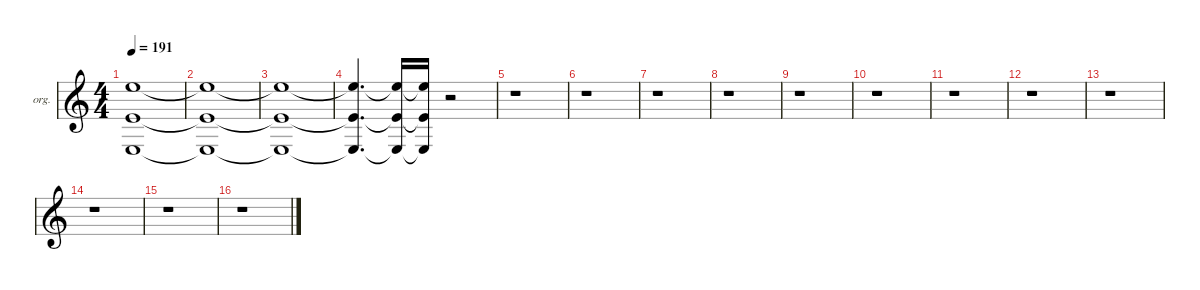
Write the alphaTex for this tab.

\defaultSystemsLayout 4
\hideDynamics
\bracketExtendMode nobrackets
\firstSystemTrackNameOrientation horizontal
\otherSystemsTrackNameOrientation horizontal
\track ("Organs" "org.") {instrument rockorgan}
\staff {score}
\tuning (E4 B3 G3 D3 A2 E2 B1)
\ts (4 4)
\tempo 191
\clef g2
\ks c
(12.1{t} 14.4{t} 12.6{t}).1{dy f beam Up} |
(12.1{t} 14.4{t} 12.6{t}).1{beam Up} |
(12.1{t} 14.4{t} 12.6{t}).1{beam Up} |
(12.1{t} 14.4{t} 12.6{t}).4{d beam Up} (12.1{t} 14.4{t} 12.6{t}).16{beam Up} (12.1{t} 14.4{t} 12.6{t}).16{beam Up} r.2{beam Up} |
r.1{beam Down} |
r.1{beam Down} |
r.1{beam Down} |
r.1{beam Down} |
r.1{beam Down} |
r.1{beam Down} |
r.1{beam Down} |
r.1{beam Down} |
r.1{beam Down} |
r.1{beam Down} |
r.1{beam Down} |
r.1{beam Down}
